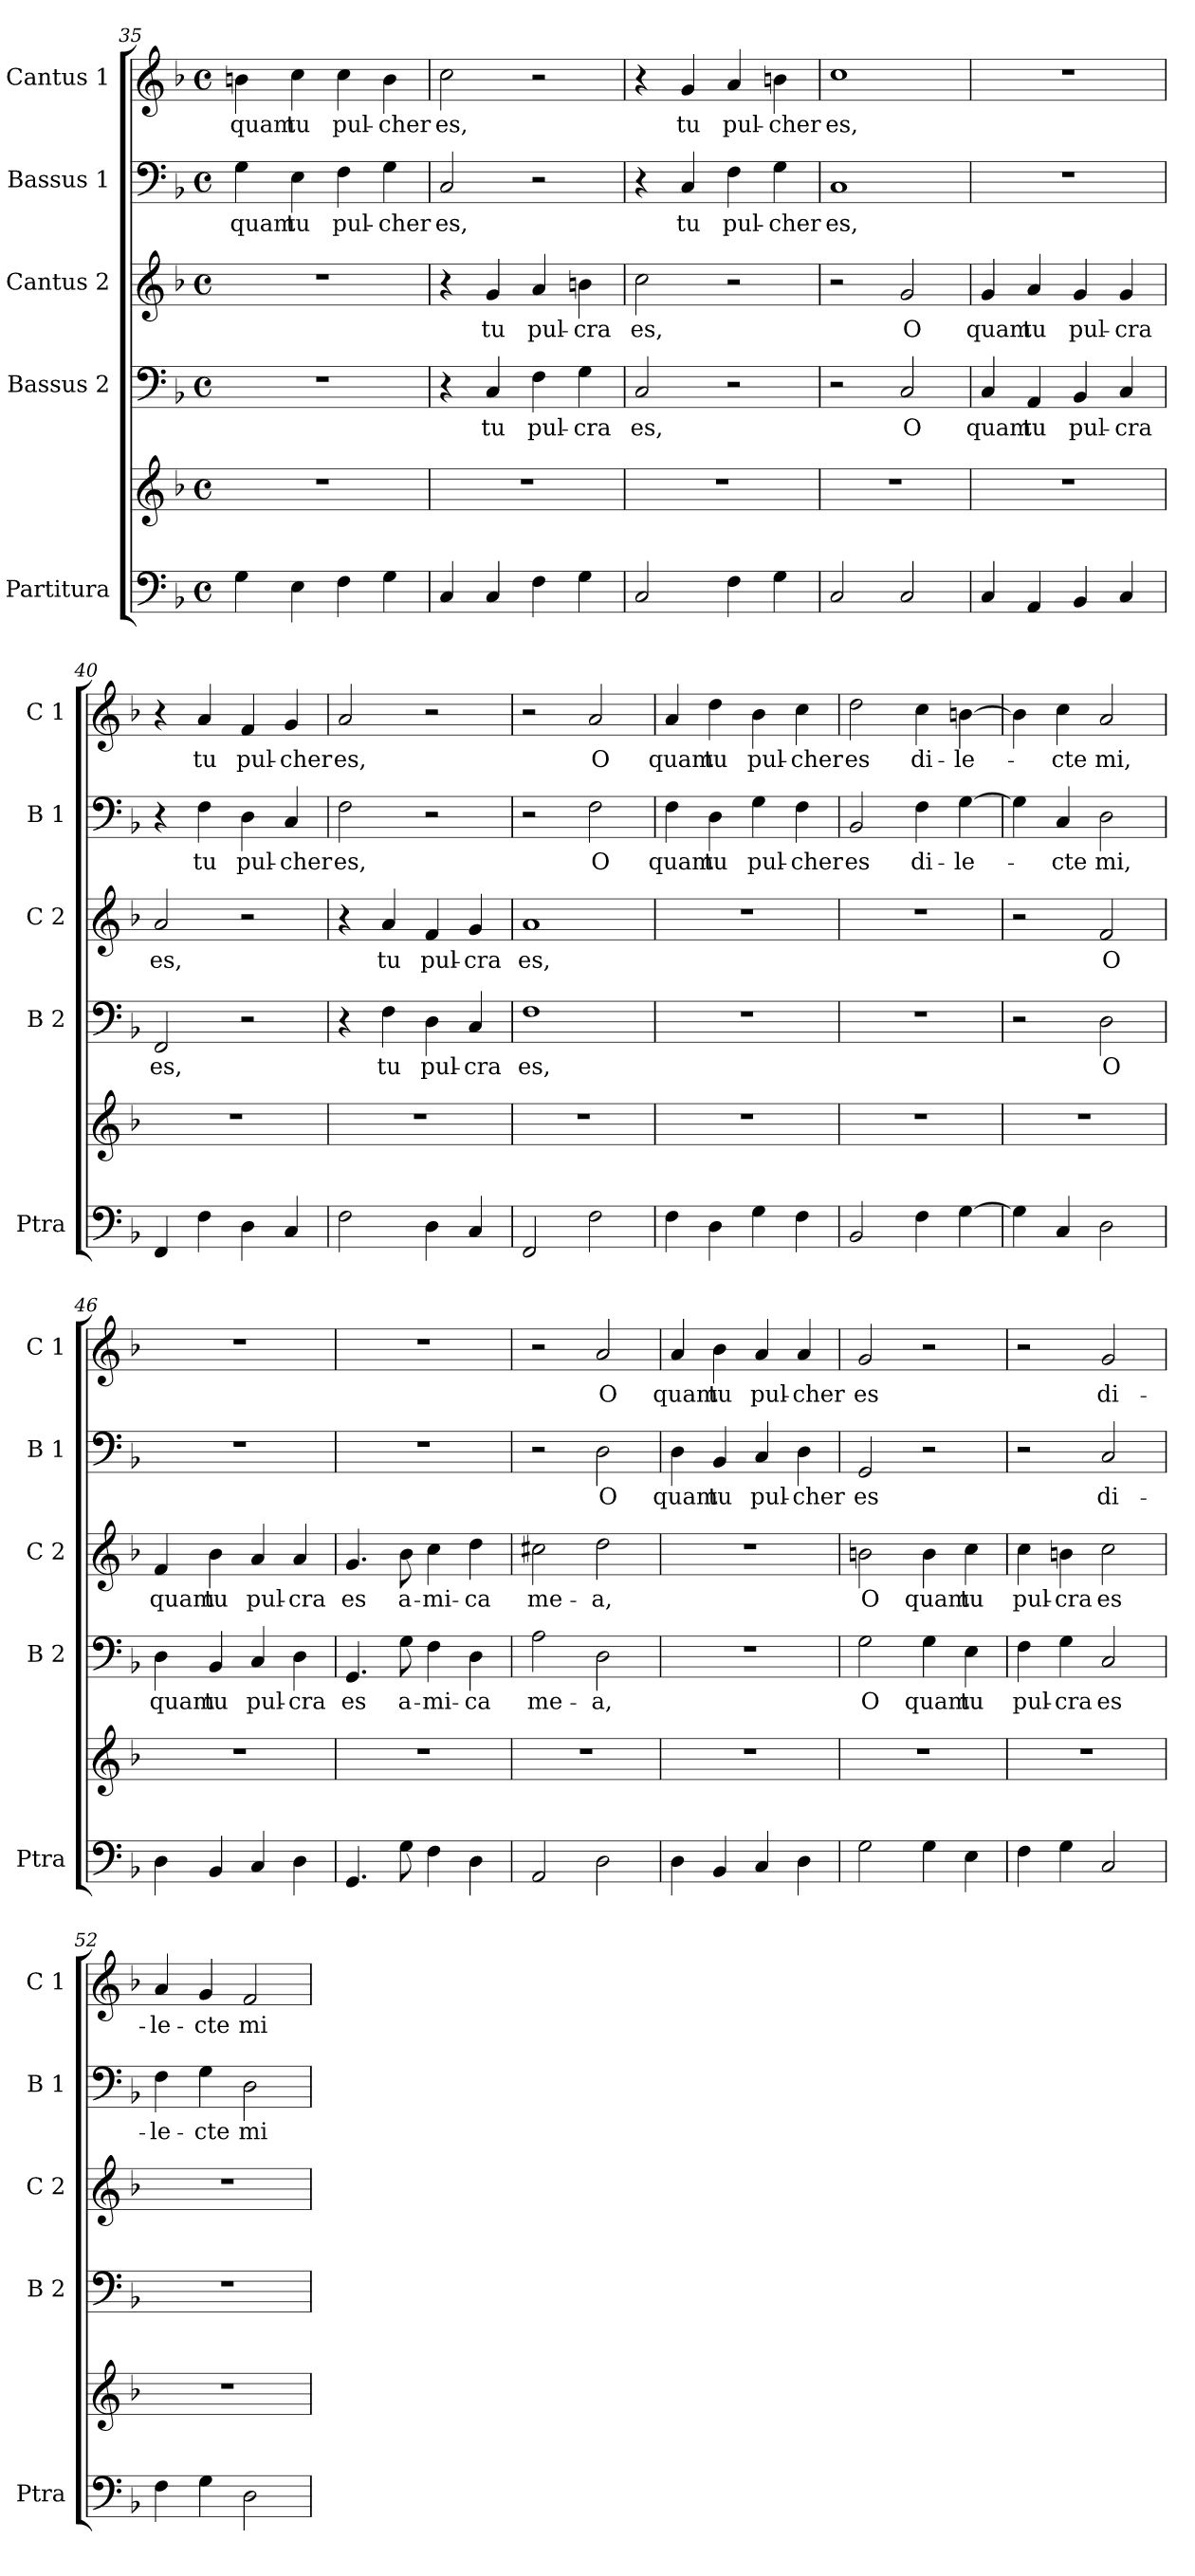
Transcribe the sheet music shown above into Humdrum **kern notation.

**kern	**kern	**kern	**text	**kern	**text	**kern	**text	**kern	**text
*part5	*part5	*part4	*part4	*part3	*part3	*part2	*part2	*part1	*part1
*staff6	*staff5	*staff4	*staff4	*staff3	*staff3	*staff2	*staff2	*staff1	*staff1
*I"Partitura	*	*I"Bassus 2	*	*I"Cantus 2	*	*I"Bassus 1	*	*I"Cantus 1	*
*I'Ptra	*	*I'B 2	*	*I'C 2	*	*I'B 1	*	*I'C 1	*
*clefF4	*clefG2	*clefF4	*	*clefG2	*	*clefF4	*	*clefG2	*
*k[b-]	*k[b-]	*k[b-]	*	*k[b-]	*	*k[b-]	*	*k[b-]	*
*F:	*F:	*F:	*	*F:	*	*F:	*	*F:	*
*M4/4	*M4/4	*M4/4	*	*M4/4	*	*M4/4	*	*M4/4	*
*met(c)	*met(c)	*met(c)	*	*met(c)	*	*met(c)	*	*met(c)	*
=35	=35	=35	=35	=35	=35	=35	=35	=35	=35
!	!	!	!	!	!	!	!LO:LY:b	!	!LO:LY:b
4G\	1r	1r	.	1r	.	4G\	quam	4bn\	quam
!	!	!	!	!	!	!	!LO:LY:b	!	!LO:LY:b
4E\	.	.	.	.	.	4E\	tu	4cc\	tu
!	!	!	!	!	!	!	!LO:LY:b	!	!LO:LY:b
4F\	.	.	.	.	.	4F\	pul-	4cc\	pul-
!	!	!	!	!	!	!	!LO:LY:b	!	!LO:LY:b
4G\	.	.	.	.	.	4G\	-cher	4b\	-cher
!!LO:LB:g=z
=36	=36	=36	=36	=36	=36	=36	=36	=36	=36
!	!	!	!	!	!	!	!LO:LY:b	!	!LO:LY:b
4C/	1r	4r	.	4r	.	2C/	es,	2cc\	es,
!	!	!	!LO:LY:b	!	!LO:LY:b	!	!	!	!
4C/	.	4C/	tu	4g/	tu	.	.	.	.
!	!	!	!LO:LY:b	!	!LO:LY:b	!	!	!	!
4F\	.	4F\	pul-	4a/	pul-	2r	.	2r	.
!	!	!	!LO:LY:b	!	!LO:LY:b	!	!	!	!
4G\	.	4G\	-cra	4bn\	-cra	.	.	.	.
=37	=37	=37	=37	=37	=37	=37	=37	=37	=37
!	!	!	!LO:LY:b	!	!LO:LY:b	!	!	!	!
2C/	1r	2C/	es,	2cc\	es,	4r	.	4r	.
!	!	!	!	!	!	!	!LO:LY:b	!	!LO:LY:b
.	.	.	.	.	.	4C/	tu	4g/	tu
!	!	!	!	!	!	!	!LO:LY:b	!	!LO:LY:b
4F\	.	2r	.	2r	.	4F\	pul-	4a/	pul-
!	!	!	!	!	!	!	!LO:LY:b	!	!LO:LY:b
4G\	.	.	.	.	.	4G\	-cher	4bn\	-cher
=38	=38	=38	=38	=38	=38	=38	=38	=38	=38
!	!	!	!	!	!	!	!LO:LY:b	!	!LO:LY:b
2C/	1r	2r	.	2r	.	1C	es,	1cc	es,
!	!	!	!LO:LY:b	!	!LO:LY:b	!	!	!	!
2C/	.	2C/	O	2g/	O	.	.	.	.
=39	=39	=39	=39	=39	=39	=39	=39	=39	=39
!	!	!	!LO:LY:b	!	!LO:LY:b	!	!	!	!
4C/	1r	4C/	quam	4g/	quam	1r	.	1r	.
!	!	!	!LO:LY:b	!	!LO:LY:b	!	!	!	!
4AA/	.	4AA/	tu	4a/	tu	.	.	.	.
!	!	!	!LO:LY:b	!	!LO:LY:b	!	!	!	!
4BB-/	.	4BB-/	pul-	4g/	pul-	.	.	.	.
!	!	!	!LO:LY:b	!	!LO:LY:b	!	!	!	!
4C/	.	4C/	-cra	4g/	-cra	.	.	.	.
=40	=40	=40	=40	=40	=40	=40	=40	=40	=40
!	!	!	!LO:LY:b	!	!LO:LY:b	!	!	!	!
4FF/	1r	2FF/	es,	2a/	es,	4r	.	4r	.
!	!	!	!	!	!	!	!LO:LY:b	!	!LO:LY:b
4F\	.	.	.	.	.	4F\	tu	4a/	tu
!	!	!	!	!	!	!	!LO:LY:b	!	!LO:LY:b
4D\	.	2r	.	2r	.	4D\	pul-	4f/	pul-
!	!	!	!	!	!	!	!LO:LY:b	!	!LO:LY:b
4C/	.	.	.	.	.	4C/	-cher	4g/	-cher
=41	=41	=41	=41	=41	=41	=41	=41	=41	=41
!	!	!	!	!	!	!	!LO:LY:b	!	!LO:LY:b
2F\	1r	4r	.	4r	.	2F\	es,	2a/	es,
!	!	!	!LO:LY:b	!	!LO:LY:b	!	!	!	!
.	.	4F\	tu	4a/	tu	.	.	.	.
!	!	!	!LO:LY:b	!	!LO:LY:b	!	!	!	!
4D\	.	4D\	pul-	4f/	pul-	2r	.	2r	.
!	!	!	!LO:LY:b	!	!LO:LY:b	!	!	!	!
4C/	.	4C/	-cra	4g/	-cra	.	.	.	.
=42	=42	=42	=42	=42	=42	=42	=42	=42	=42
!	!	!	!LO:LY:b	!	!LO:LY:b	!	!	!	!
2FF/	1r	1F	es,	1a	es,	2r	.	2r	.
!	!	!	!	!	!	!	!LO:LY:b	!	!LO:LY:b
2F\	.	.	.	.	.	2F\	O	2a/	O
=43	=43	=43	=43	=43	=43	=43	=43	=43	=43
!	!	!	!	!	!	!	!LO:LY:b	!	!LO:LY:b
4F\	1r	1r	.	1r	.	4F\	quam	4a/	quam
!	!	!	!	!	!	!	!LO:LY:b	!	!LO:LY:b
4D\	.	.	.	.	.	4D\	tu	4dd\	tu
!	!	!	!	!	!	!	!LO:LY:b	!	!LO:LY:b
4G\	.	.	.	.	.	4G\	pul-	4b-\	pul-
!	!	!	!	!	!	!	!LO:LY:b	!	!LO:LY:b
4F\	.	.	.	.	.	4F\	-cher	4cc\	-cher
=44	=44	=44	=44	=44	=44	=44	=44	=44	=44
!	!	!	!	!	!	!	!LO:LY:b	!	!LO:LY:b
2BB-/	1r	1r	.	1r	.	2BB-/	es	2dd\	es
!	!	!	!	!	!	!	!LO:LY:b	!	!LO:LY:b
4F\	.	.	.	.	.	4F\	di-	4cc\	di-
!	!	!	!	!	!	!	!LO:LY:b	!	!LO:LY:b
[4G\	.	.	.	.	.	[4G\	-le-	[4bn\	-le-
!!LO:PB:g=z
=45	=45	=45	=45	=45	=45	=45	=45	=45	=45
4G\]	1r	2r	.	2r	.	4G\]	.	4b\]	.
!	!	!	!	!	!	!	!LO:LY:b	!	!LO:LY:b
4C/	.	.	.	.	.	4C/	-cte	4cc\	-cte
!	!	!	!LO:LY:b	!	!LO:LY:b	!	!LO:LY:b	!	!LO:LY:b
2D\	.	2D\	O	2f/	O	2D\	mi,	2a/	mi,
=46	=46	=46	=46	=46	=46	=46	=46	=46	=46
!	!	!	!LO:LY:b	!	!LO:LY:b	!	!	!	!
4D\	1r	4D\	quam	4f/	quam	1r	.	1r	.
!	!	!	!LO:LY:b	!	!LO:LY:b	!	!	!	!
4BB-/	.	4BB-/	tu	4b-\	tu	.	.	.	.
!	!	!	!LO:LY:b	!	!LO:LY:b	!	!	!	!
4C/	.	4C/	pul-	4a/	pul-	.	.	.	.
!	!	!	!LO:LY:b	!	!LO:LY:b	!	!	!	!
4D\	.	4D\	-cra	4a/	-cra	.	.	.	.
=47	=47	=47	=47	=47	=47	=47	=47	=47	=47
!	!	!	!LO:LY:b	!	!LO:LY:b	!	!	!	!
4.GG/	1r	4.GG/	es	4.g/	es	1r	.	1r	.
!	!	!	!LO:LY:b	!	!LO:LY:b	!	!	!	!
8G\	.	8G\	a-	8b-\	a-	.	.	.	.
!	!	!	!LO:LY:b	!	!LO:LY:b	!	!	!	!
4F\	.	4F\	-mi-	4cc\	-mi-	.	.	.	.
!	!	!	!LO:LY:b	!	!LO:LY:b	!	!	!	!
4D\	.	4D\	-ca	4dd\	-ca	.	.	.	.
=48	=48	=48	=48	=48	=48	=48	=48	=48	=48
!	!	!	!LO:LY:b	!	!LO:LY:b	!	!	!	!
2AA/	1r	2A\	me-	2cc#X\	me-	2r	.	2r	.
!	!	!	!LO:LY:b	!	!LO:LY:b	!	!LO:LY:b	!	!LO:LY:b
2D\	.	2D\	-a,	2dd\	-a,	2D\	O	2a/	O
=49	=49	=49	=49	=49	=49	=49	=49	=49	=49
!	!	!	!	!	!	!	!LO:LY:b	!	!LO:LY:b
4D\	1r	1r	.	1r	.	4D\	quam	4a/	quam
!	!	!	!	!	!	!	!LO:LY:b	!	!LO:LY:b
4BB-/	.	.	.	.	.	4BB-/	tu	4b-\	tu
!	!	!	!	!	!	!	!LO:LY:b	!	!LO:LY:b
4C/	.	.	.	.	.	4C/	pul-	4a/	pul-
!	!	!	!	!	!	!	!LO:LY:b	!	!LO:LY:b
4D\	.	.	.	.	.	4D\	-cher	4a/	-cher
=50	=50	=50	=50	=50	=50	=50	=50	=50	=50
!	!	!	!LO:LY:b	!	!LO:LY:b	!	!LO:LY:b	!	!LO:LY:b
2G\	1r	2G\	O	2bn\	O	2GG/	es	2g/	es
!	!	!	!LO:LY:b	!	!LO:LY:b	!	!	!	!
4G\	.	4G\	quam	4b\	quam	2r	.	2r	.
!	!	!	!LO:LY:b	!	!LO:LY:b	!	!	!	!
4E\	.	4E\	tu	4cc\	tu	.	.	.	.
=51	=51	=51	=51	=51	=51	=51	=51	=51	=51
!	!	!	!LO:LY:b	!	!LO:LY:b	!	!	!	!
4F\	1r	4F\	pul-	4cc\	pul-	2r	.	2r	.
!	!	!	!LO:LY:b	!	!LO:LY:b	!	!	!	!
4G\	.	4G\	-cra	4bn\	-cra	.	.	.	.
!	!	!	!LO:LY:b	!	!LO:LY:b	!	!LO:LY:b	!	!LO:LY:b
2C/	.	2C/	es	2cc\	es	2C/	di-	2g/	di-
=52	=52	=52	=52	=52	=52	=52	=52	=52	=52
!	!	!	!	!	!	!	!LO:LY:b	!	!LO:LY:b
4F\	1r	1r	.	1r	.	4F\	-le-	4a/	-le-
!	!	!	!	!	!	!	!LO:LY:b	!	!LO:LY:b
4G\	.	.	.	.	.	4G\	-cte	4g/	-cte
!	!	!	!	!	!	!	!LO:LY:b	!	!LO:LY:b
2D\	.	.	.	.	.	2D\	mi	2f/	mi
=	=	=	=	=	=	=	=	=	=
*-	*-	*-	*-	*-	*-	*-	*-	*-	*-
